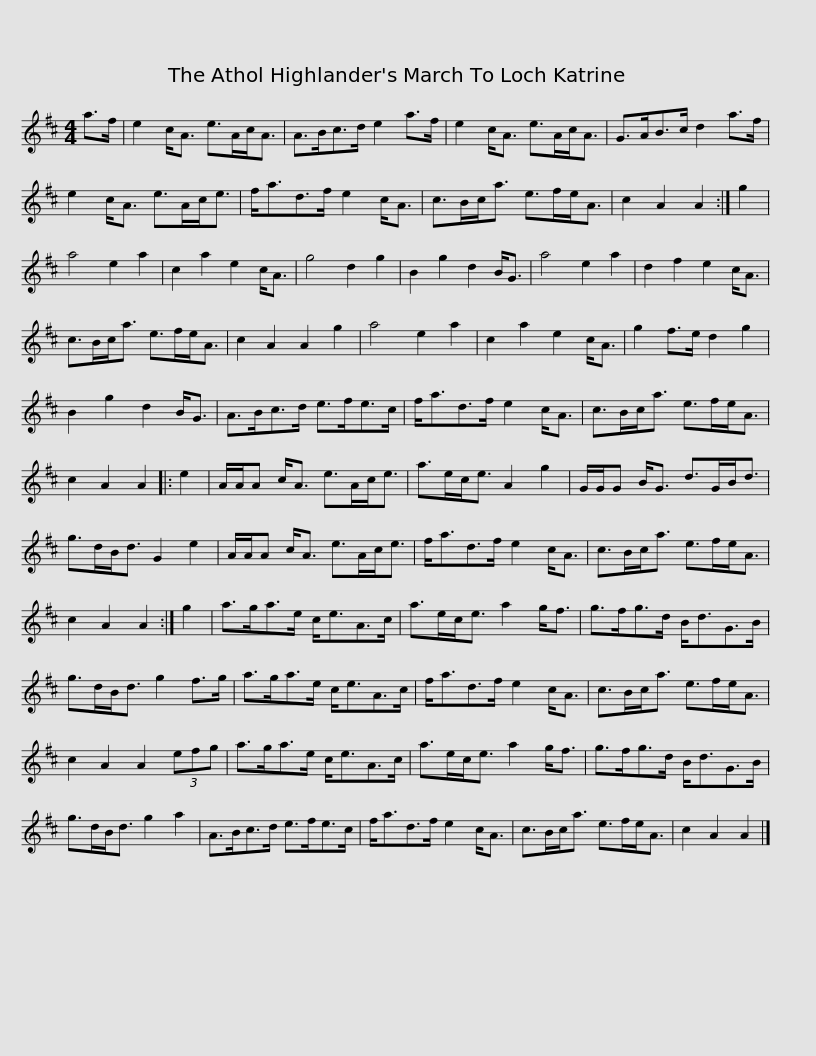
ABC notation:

X:1
L:1/8
M:4/4
I:linebreak $
K:D
V:1 treble
V:1
 a>f | e2 c<A e>Ac<A | A>Bc>d e2 a>f | e2 c<A e>Ac<A | G>AB>c d2 a>f | %5
 e2 c<A e>Ac<e |$ f<ad>f e2 c<A | c>Bc<a e>fe<A | c2 A2 A2 :| g2 | %10
 a4 e2 a2 | c2 a2 e2 c<A | g4 d2 g2 | B2 g2 d2 B<G |$ a4 e2 a2 | %15
 d2 f2 e2 c<A | c>Bc<a e>fe<A | c2 A2 A2 g2 | a4 e2 a2 | c2 a2 e2 c<A | %20
 g2 f>e d2 g2 | B2 g2 d2 B<G |$ A>Bc>d e>fe>c | f<ad>f e2 c<A | c>Bc<a e>fe<A | %25
 c2 A2 A2 |: e2 | A/A/A c<A e>Ac<e |$ a>ec<e A2 g2 | G/G/G B<G d>GB<d | %30
 g>dB<d G2 e2 | A/A/A c<A e>Ac<e | f<ad>f e2 c<A |$ c>Bc<a e>fe<A | c2 A2 A2 :| %35
 g2 | a>ga>e c<eA>c | a>ec<e a2 g<f | g>fg>d B<dG>B |$ g>dB<d g2 f>g | %40
 a>ga>e c<eA>c | f<ad>f e2 c<A | c>Bc<a e>fe<A | c2 A2 A2 (3efg |$ a>ga>e c<eA>c | %45
 a>ec<e a2 g<f | g>fg>d B<dG>B | g>dB<d g2 a2 | A>Bc>d e>fe>c |$ f<ad>f e2 c<A | %50
 c>Bc<a e>fe<A | c2 A2 A2 |] %52
